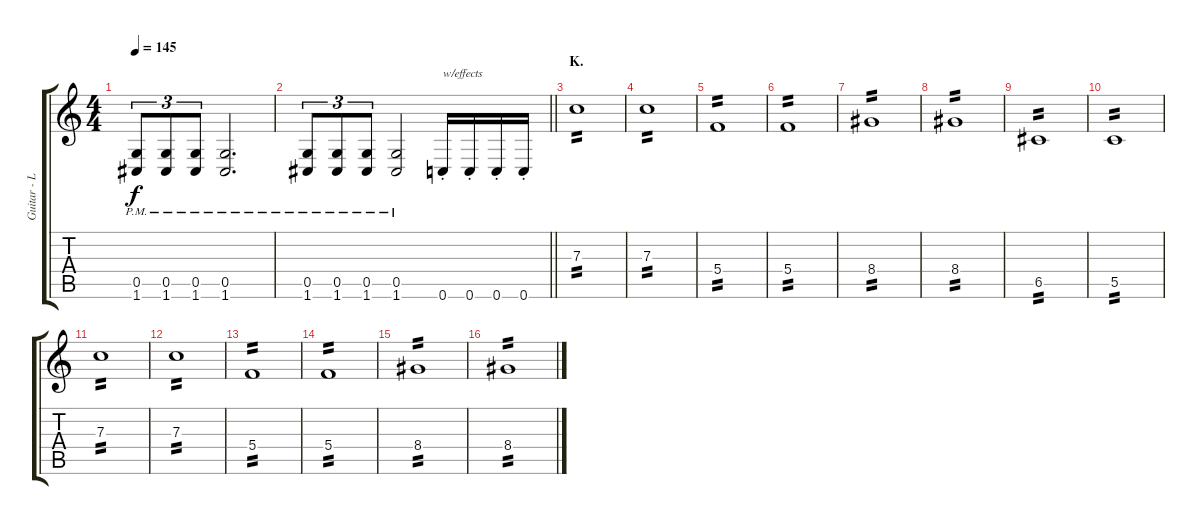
\track ("Guitar - Left" "Guitar - L") {instrument distortionguitar}
\staff {score tabs}
\tuning (D4 A3 F3 C3 G2 C2) {hide}
\ts (4 4)
\tempo 145
\clef g2
\ks c
(0.5{pm} 1.6{pm}).8{tu (3 2) dy f} (0.5{pm} 1.6{pm}).8{tu (3 2)} (0.5{pm} 1.6{pm}).8{tu (3 2)} (0.5{pm} 1.6{pm}).2{d} |
\barLineRight lightlight
(0.5{pm} 1.6{pm}).8{tu (3 2)} (0.5{pm} 1.6{pm}).8{tu (3 2)} (0.5{pm} 1.6{pm}).8{tu (3 2)} (0.5{pm} 1.6{pm}).2 0.6{st}.16{txt "w/effects"} 0.6{st}.16 0.6{st}.16 0.6{st}.16 |
\section ("" "K.")
7.3.1{tp 2} |
7.3.1{tp 2} |
5.4.1{tp 2} |
5.4.1{tp 2} |
8.4.1{tp 2} |
8.4.1{tp 2} |
6.5.1{tp 2} |
5.5.1{tp 2} |
7.3.1{tp 2} |
7.3.1{tp 2} |
5.4.1{tp 2} |
5.4.1{tp 2} |
8.4.1{tp 2} |
8.4.1{tp 2}
